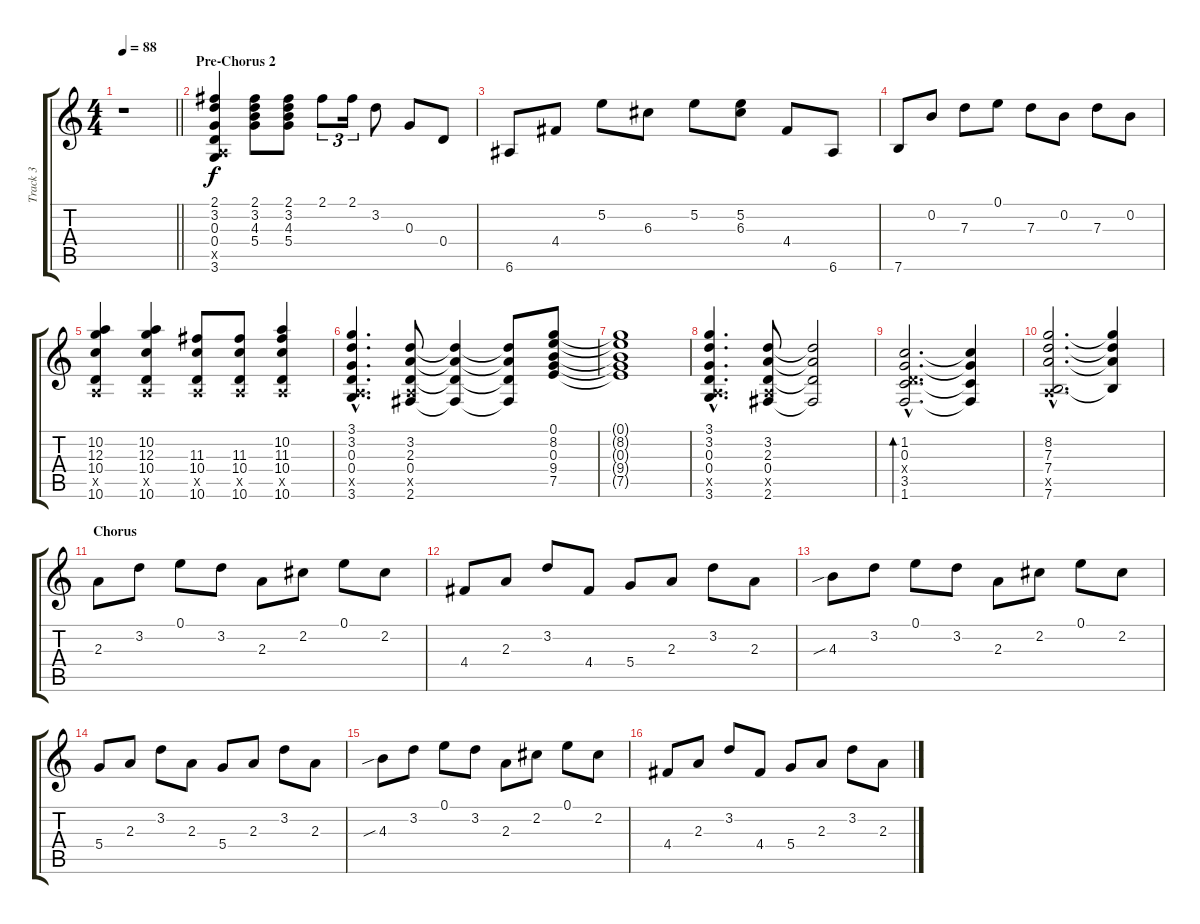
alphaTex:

\track ("Track 3" "Track 3") {instrument electricguitarclean}
\staff {score tabs}
\tuning (E4 B3 G3 D3 A2 E2) {hide}
\ts (4 4)
\tempo 88
\clef g2
\barLineRight lightlight
\ks c
r.1{dy f} |
\section ("" "Pre-Chorus 2")
(2.1 3.2 0.3 0.4 0.5{x} 3.6).4 (2.1 3.2 4.3 5.4).8 (2.1 3.2 4.3 5.4).8 2.1.8{tu (3 2)} 2.1.16{tu (3 2)} 3.2.8 0.3.8 0.4.8 |
6.6.8 4.4.8 5.2.8 6.3.8 5.2.8 (5.2 6.3).8 4.4.8 6.6.8 |
7.6.8 0.2.8 7.3.8 0.1.8 7.3.8 0.2.8 7.3.8 0.2.8 |
(10.2 12.3 10.4 0.5{x} 10.6).4 (10.2 12.3 10.4 0.5{x} 10.6).4 (11.3 10.4 0.5{x} 10.6).8 (11.3 10.4 0.5{x} 10.6).8 (10.2 11.3 10.4 0.5{x} 10.6).4 |
(3.1{hac} 3.2{hac} 0.3{hac} 0.4{hac} 0.5{hac x} 3.6{hac}).4{d} (3.2 2.3 0.4 0.5{x} 2.6).8 (3.2{t} 2.3{t} 0.4{t} 2.6{t}).4 (3.2{t} 2.3{t} 0.4{t} 2.6{t}).8 (0.1 8.2 0.3 9.4 7.5).8 |
(0.1{t} 8.2{t} 0.3{t} 9.4{t} 7.5{t}).1 |
(3.1{hac} 3.2{hac} 0.3{hac} 0.4{hac} 0.5{hac x} 3.6{hac}).4{d} (3.2 2.3 0.4 0.5{x} 2.6).8 (3.2{t} 2.3{t} 0.4{t} 2.6{t}).2 |
(1.2{hac} 0.3{hac} 0.4{hac x} 3.5{hac} 1.6{hac}).2{d bd 60} (1.2{t} 0.3{t} 3.5{t} 1.6{t}).4 |
(8.2{hac} 7.3{hac} 7.4{hac} 0.5{hac x} 7.6{hac}).2{d} (8.2{t} 7.3{t} 7.4{t} 7.6{t}).4 |
\section ("" "Chorus")
2.3.8 3.2.8 0.1.8 3.2.8 2.3.8 2.2.8 0.1.8 2.2.8 |
4.4.8 2.3.8 3.2.8 4.4.8 5.4.8 2.3.8 3.2.8 2.3.8 |
4.3{sib}.8 3.2.8 0.1.8 3.2.8 2.3.8 2.2.8 0.1.8 2.2.8 |
5.4.8 2.3.8 3.2.8 2.3.8 5.4.8 2.3.8 3.2.8 2.3.8 |
4.3{sib}.8 3.2.8 0.1.8 3.2.8 2.3.8 2.2.8 0.1.8 2.2.8 |
4.4.8 2.3.8 3.2.8 4.4.8 5.4.8 2.3.8 3.2.8 2.3.8
